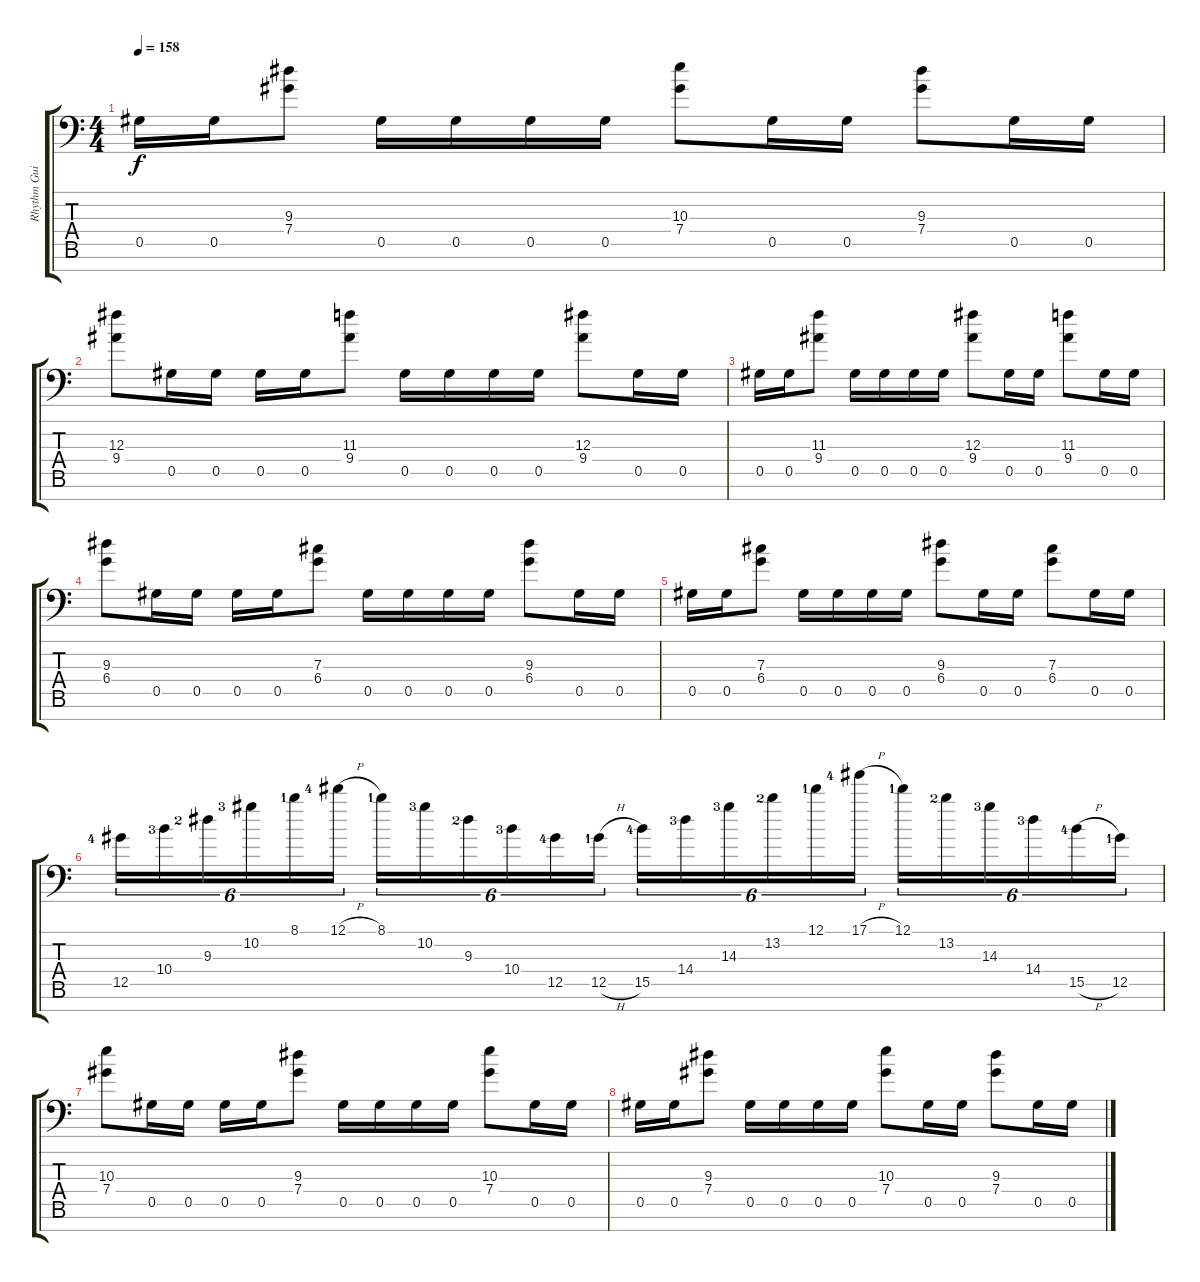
\track ("Rhythm Guitar" "Rhythm Gui") {instrument distortionguitar}
\staff {score tabs}
\tuning (Eb4 Bb3 Gb3 Db3 Ab2 Eb2 Bb1) {hide}
\ts (4 4)
\tempo 158
\clef f4
\ks c
0.5.16{dy f} 0.5.16 (9.3 7.4).8 0.5.16 0.5.16 0.5.16 0.5.16 (10.3 7.4).8 0.5.16 0.5.16 (9.3 7.4).8 0.5.16 0.5.16 |
(12.3 9.4).8 0.5.16 0.5.16 0.5.16 0.5.16 (11.3 9.4).8 0.5.16 0.5.16 0.5.16 0.5.16 (12.3 9.4).8 0.5.16 0.5.16 |
0.5.16 0.5.16 (11.3 9.4).8 0.5.16 0.5.16 0.5.16 0.5.16 (12.3 9.4).8 0.5.16 0.5.16 (11.3 9.4).8 0.5.16 0.5.16 |
(9.3 6.4).8 0.5.16 0.5.16 0.5.16 0.5.16 (7.3 6.4).8 0.5.16 0.5.16 0.5.16 0.5.16 (9.3 6.4).8 0.5.16 0.5.16 |
0.5.16 0.5.16 (7.3 6.4).8 0.5.16 0.5.16 0.5.16 0.5.16 (9.3 6.4).8 0.5.16 0.5.16 (7.3 6.4).8 0.5.16 0.5.16 |
12.5{lf 5}.16{tu (6 4)} 10.4{lf 4}.16{tu (6 4)} 9.3{lf 3}.16{tu (6 4)} 10.2{lf 4}.16{tu (6 4)} 8.1{lf 2}.16{tu (6 4)} 12.1{h lf 5}.16{tu (6 4)} 8.1{lf 2}.16{tu (6 4)} 10.2{lf 4}.16{tu (6 4)} 9.3{lf 3}.16{tu (6 4)} 10.4{lf 4}.16{tu (6 4)} 12.5{lf 5}.16{tu (6 4)} 12.5{h lf 2}.16{tu (6 4)} 15.5{lf 5}.16{tu (6 4)} 14.4{lf 4}.16{tu (6 4)} 14.3{lf 4}.16{tu (6 4)} 13.2{lf 3}.16{tu (6 4)} 12.1{lf 2}.16{tu (6 4)} 17.1{h lf 5}.16{tu (6 4)} 12.1{lf 2}.16{tu (6 4)} 13.2{lf 3}.16{tu (6 4)} 14.3{lf 4}.16{tu (6 4)} 14.4{lf 4}.16{tu (6 4)} 15.5{h lf 5}.16{tu (6 4)} 12.5{lf 2}.16{tu (6 4)} |
(10.3 7.4).8 0.5.16 0.5.16 0.5.16 0.5.16 (9.3 7.4).8 0.5.16 0.5.16 0.5.16 0.5.16 (10.3 7.4).8 0.5.16 0.5.16 |
0.5.16 0.5.16 (9.3 7.4).8 0.5.16 0.5.16 0.5.16 0.5.16 (10.3 7.4).8 0.5.16 0.5.16 (9.3 7.4).8 0.5.16 0.5.16
